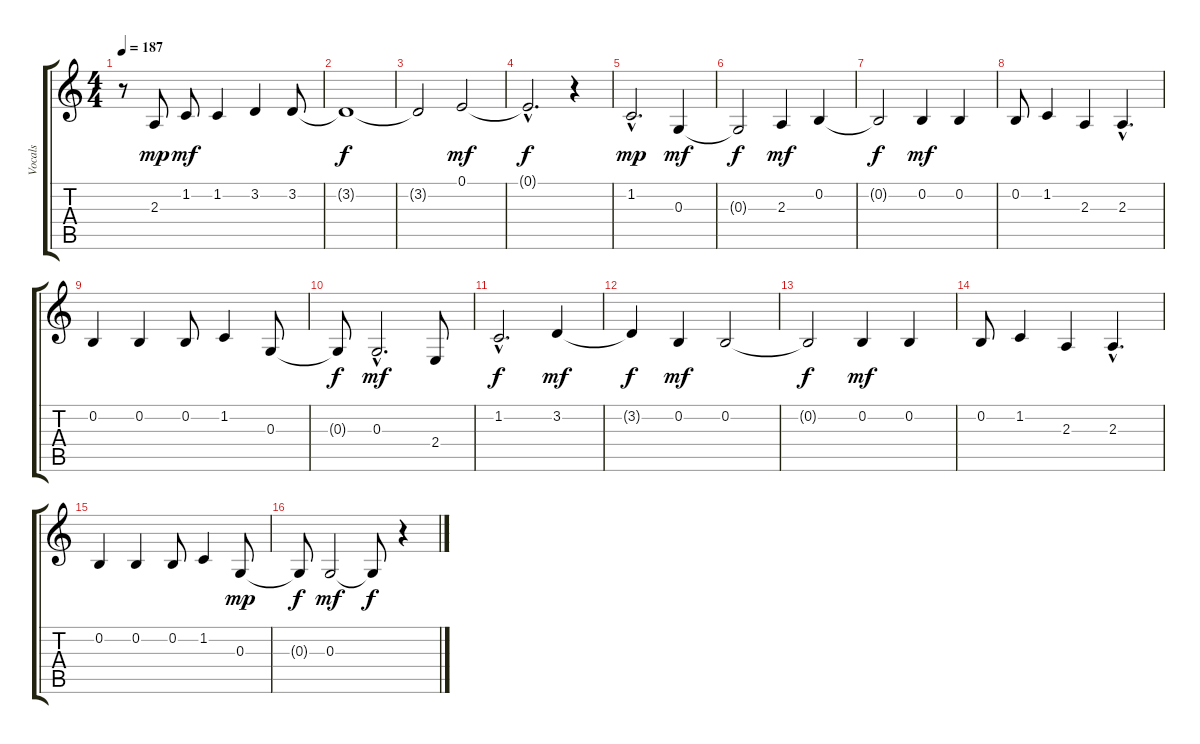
\track ("Vocals" "Vocals") {instrument oboe}
\staff {score tabs}
\tuning (E4 B3 G3 D3 A2 E2) {hide}
\ts (4 4)
\tempo 187
\clef g2
\ks c
r.8{dy mp} 2.3.8 1.2.8{dy mf} 1.2.4 3.2.4 3.2.8 |
3.2{t}.1{dy f} |
3.2{t}.2 0.1.2{dy mf} |
0.1{hac t}.2{d dy f} r.4 |
1.2{hac}.2{d dy mp} 0.3.4{dy mf} |
0.3{t}.2{dy f} 2.3.4{dy mf} 0.2.4 |
0.2{t}.2{dy f} 0.2.4{dy mf} 0.2.4 |
0.2.8 1.2.4 2.3.4 2.3{hac}.4{d} |
0.2.4 0.2.4 0.2.8 1.2.4 0.3.8 |
0.3{t}.8{dy f} 0.3{hac}.2{d dy mf} 2.4.8 |
1.2{hac}.2{d dy f} 3.2.4{dy mf} |
3.2{t}.4{dy f} 0.2.4{dy mf} 0.2.2 |
0.2{t}.2{dy f} 0.2.4{dy mf} 0.2.4 |
0.2.8 1.2.4 2.3.4 2.3{hac}.4{d} |
0.2.4 0.2.4 0.2.8 1.2.4 0.3.8{dy mp} |
0.3{t}.8{dy f} 0.3.2{dy mf} 0.3{t}.8{dy f} r.4
